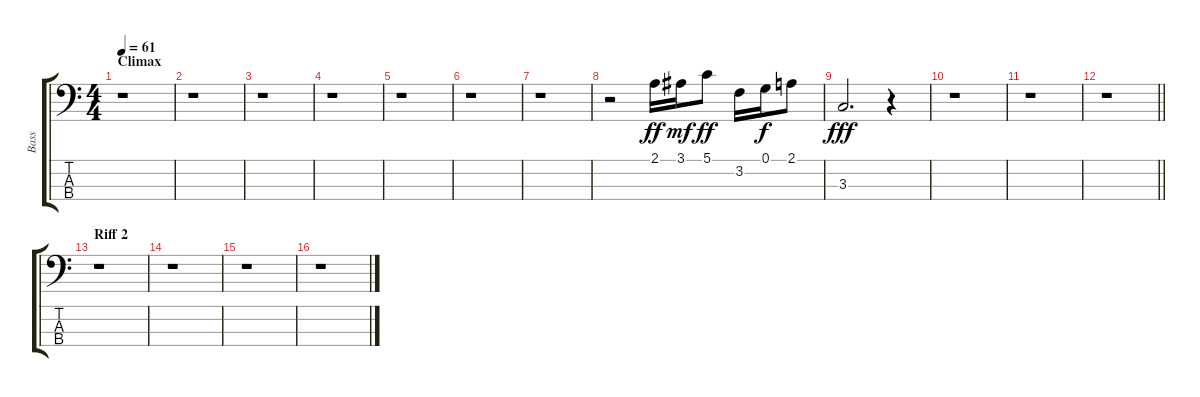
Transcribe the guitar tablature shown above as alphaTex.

\track ("Bass" "Bass") {instrument fretlessbass}
\staff {score tabs}
\tuning (G2 D2 A1 E1) {hide}
\ts (4 4)
\section ("" "Climax")
\tempo 61
\clef f4
\ks c
r.1{dy ff} |
r.1 |
r.1 |
r.1 |
r.1 |
r.1 |
r.1 |
r.2 2.1.16 3.1.16{dy mf} 5.1.8{dy ff} 3.2.16 0.1.16{dy f} 2.1.8 |
3.3.2{d dy fff} r.4 |
r.1 |
r.1 |
\barLineRight lightlight
r.1 |
\section ("" "Riff 2")
r.1 |
r.1 |
r.1 |
r.1
